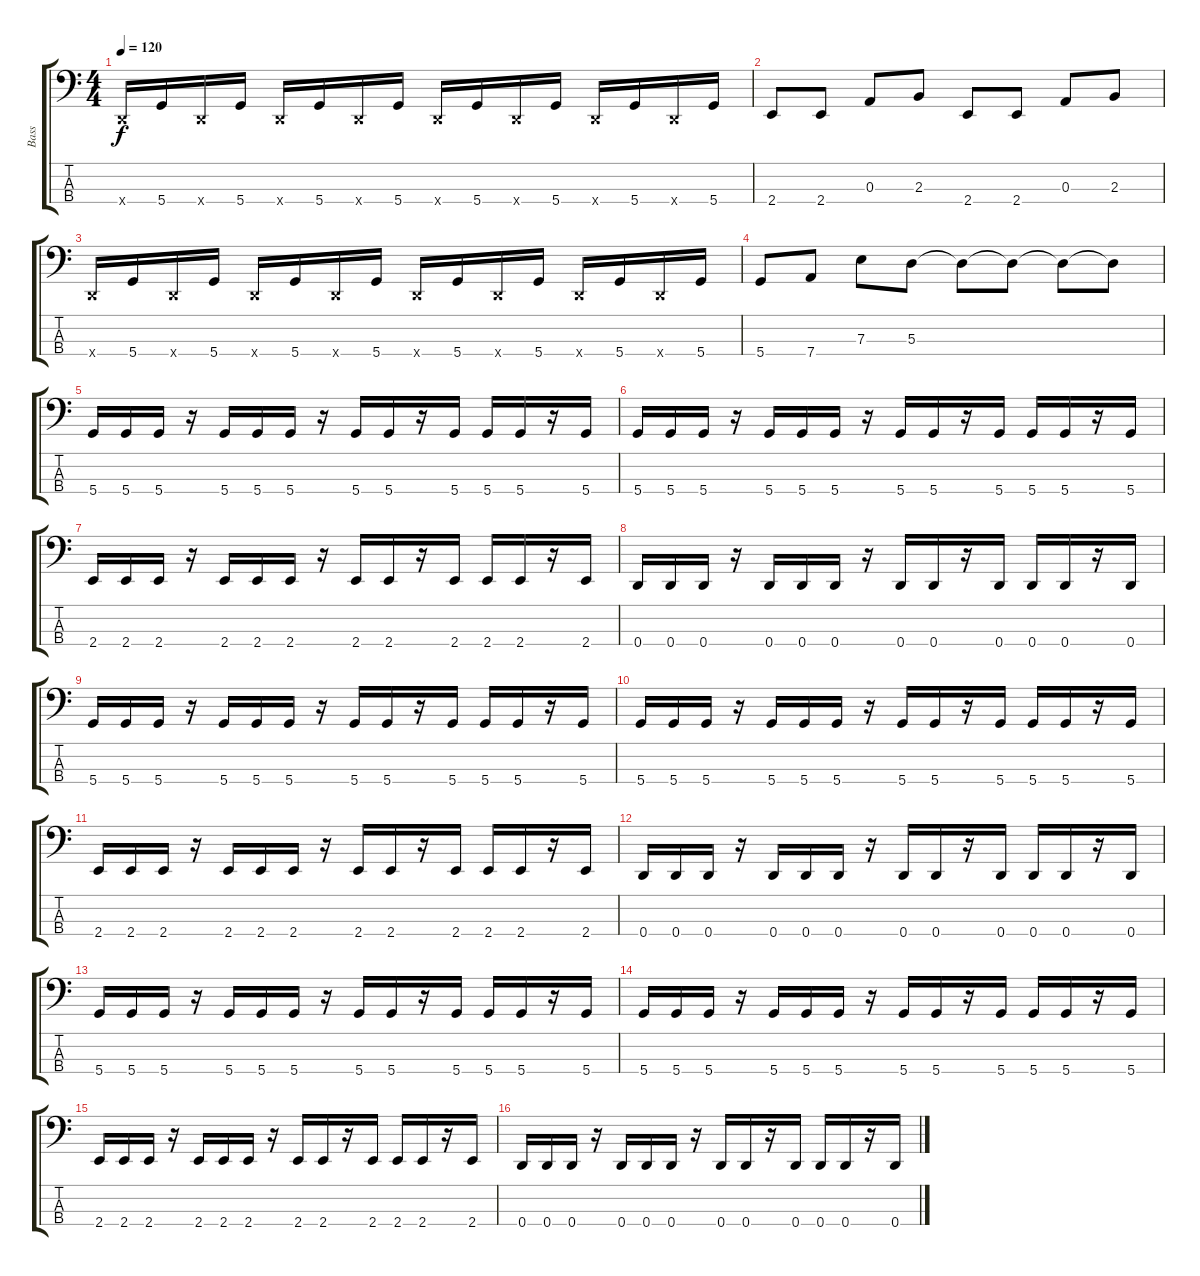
\track ("Bass" "Bass") {instrument slapbass1}
\staff {score tabs}
\tuning (G2 D2 A1 D1) {hide}
\ts (4 4)
\tempo 120
\clef f4
\ks c
0.4{x}.16{dy f} 5.4.16 0.4{x}.16 5.4.16 0.4{x}.16 5.4.16 0.4{x}.16 5.4.16 0.4{x}.16 5.4.16 0.4{x}.16 5.4.16 0.4{x}.16 5.4.16 0.4{x}.16 5.4.16 |
2.4.8 2.4.8 0.3.8 2.3.8 2.4.8 2.4.8 0.3.8 2.3.8 |
0.4{x}.16 5.4.16 0.4{x}.16 5.4.16 0.4{x}.16 5.4.16 0.4{x}.16 5.4.16 0.4{x}.16 5.4.16 0.4{x}.16 5.4.16 0.4{x}.16 5.4.16 0.4{x}.16 5.4.16 |
5.4.8 7.4.8 7.3.8 5.3.8 5.3{t}.8 5.3{t}.8 5.3{t}.8 5.3{t}.8 |
5.4.16 5.4.16 5.4.16 r.16 5.4.16 5.4.16 5.4.16 r.16 5.4.16 5.4.16 r.16 5.4.16 5.4.16 5.4.16 r.16 5.4.16 |
5.4.16 5.4.16 5.4.16 r.16 5.4.16 5.4.16 5.4.16 r.16 5.4.16 5.4.16 r.16 5.4.16 5.4.16 5.4.16 r.16 5.4.16 |
2.4.16 2.4.16 2.4.16 r.16 2.4.16 2.4.16 2.4.16 r.16 2.4.16 2.4.16 r.16 2.4.16 2.4.16 2.4.16 r.16 2.4.16 |
0.4.16 0.4.16 0.4.16 r.16 0.4.16 0.4.16 0.4.16 r.16 0.4.16 0.4.16 r.16 0.4.16 0.4.16 0.4.16 r.16 0.4.16 |
5.4.16 5.4.16 5.4.16 r.16 5.4.16 5.4.16 5.4.16 r.16 5.4.16 5.4.16 r.16 5.4.16 5.4.16 5.4.16 r.16 5.4.16 |
5.4.16 5.4.16 5.4.16 r.16 5.4.16 5.4.16 5.4.16 r.16 5.4.16 5.4.16 r.16 5.4.16 5.4.16 5.4.16 r.16 5.4.16 |
2.4.16 2.4.16 2.4.16 r.16 2.4.16 2.4.16 2.4.16 r.16 2.4.16 2.4.16 r.16 2.4.16 2.4.16 2.4.16 r.16 2.4.16 |
0.4.16 0.4.16 0.4.16 r.16 0.4.16 0.4.16 0.4.16 r.16 0.4.16 0.4.16 r.16 0.4.16 0.4.16 0.4.16 r.16 0.4.16 |
5.4.16 5.4.16 5.4.16 r.16 5.4.16 5.4.16 5.4.16 r.16 5.4.16 5.4.16 r.16 5.4.16 5.4.16 5.4.16 r.16 5.4.16 |
5.4.16 5.4.16 5.4.16 r.16 5.4.16 5.4.16 5.4.16 r.16 5.4.16 5.4.16 r.16 5.4.16 5.4.16 5.4.16 r.16 5.4.16 |
2.4.16 2.4.16 2.4.16 r.16 2.4.16 2.4.16 2.4.16 r.16 2.4.16 2.4.16 r.16 2.4.16 2.4.16 2.4.16 r.16 2.4.16 |
0.4.16 0.4.16 0.4.16 r.16 0.4.16 0.4.16 0.4.16 r.16 0.4.16 0.4.16 r.16 0.4.16 0.4.16 0.4.16 r.16 0.4.16
